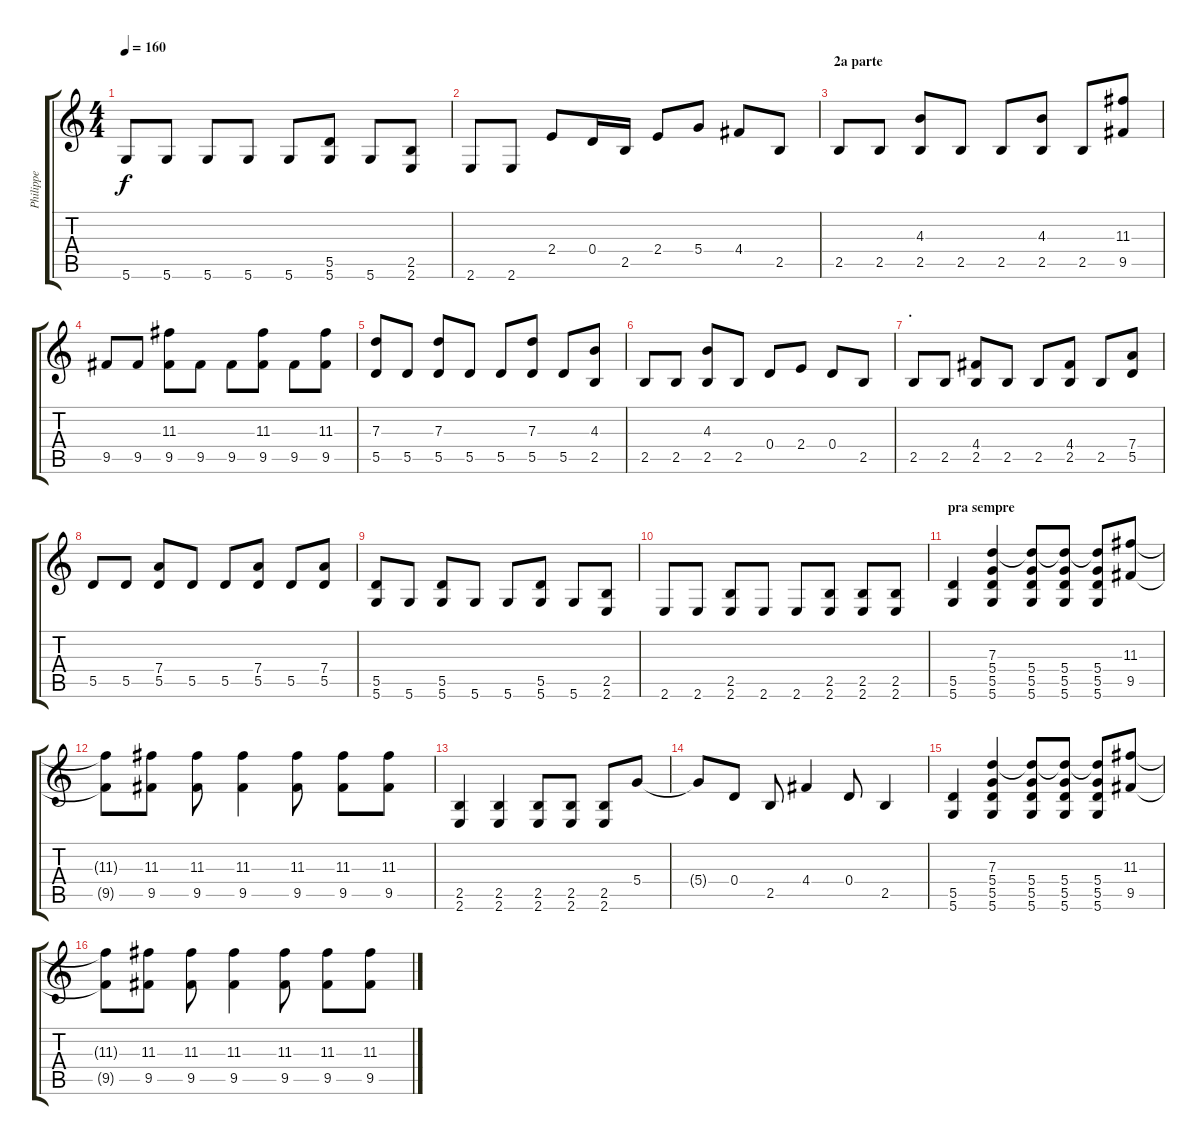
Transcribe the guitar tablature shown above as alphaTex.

\track ("Philippe" "Philippe") {instrument distortionguitar}
\staff {score tabs}
\tuning (E4 B3 G3 D3 A2 D2) {hide}
\ts (4 4)
\tempo 160
\clef g2
\ks c
5.6.8{dy f} 5.6.8 5.6.8 5.6.8 5.6.8 (5.5 5.6).8 5.6.8 (2.5 2.6).8 |
2.6.8 2.6.8 2.4.8 0.4.16 2.5.16 2.4.8 5.4.8 4.4.8 2.5.8 |
\section ("" "2a parte")
2.5.8 2.5.8 (4.3 2.5).8 2.5.8 2.5.8 (4.3 2.5).8 2.5.8 (11.3 9.5).8 |
9.5.8 9.5.8 (11.3 9.5).8 9.5.8 9.5.8 (11.3 9.5).8 9.5.8 (11.3 9.5).8 |
(7.3 5.5).8 5.5.8 (7.3 5.5).8 5.5.8 5.5.8 (7.3 5.5).8 5.5.8 (4.3 2.5).8 |
2.5.8 2.5.8 (4.3 2.5).8 2.5.8 0.4.8 2.4.8 0.4.8 2.5.8 |
\section ("" ".")
2.5.8 2.5.8 (4.4 2.5).8 2.5.8 2.5.8 (4.4 2.5).8 2.5.8 (7.4 5.5).8 |
5.5.8 5.5.8 (7.4 5.5).8 5.5.8 5.5.8 (7.4 5.5).8 5.5.8 (7.4 5.5).8 |
(5.5 5.6).8 5.6.8 (5.5 5.6).8 5.6.8 5.6.8 (5.5 5.6).8 5.6.8 (2.5 2.6).8 |
2.6.8 2.6.8 (2.5 2.6).8 2.6.8 2.6.8 (2.5 2.6).8 (2.5 2.6).8 (2.5 2.6).8 |
\section ("" "pra sempre")
(5.5 5.6).4 (7.3 5.4 5.5 5.6).4 (7.3{t} 5.4 5.5 5.6).8 (7.3{t} 5.4 5.5 5.6).8 (7.3{t} 5.4 5.5 5.6).8 (11.3 9.5).8 |
(11.3{t} 9.5{t}).8 (11.3 9.5).8 (11.3 9.5).8 (11.3 9.5).4 (11.3 9.5).8 (11.3 9.5).8 (11.3 9.5).8 |
(2.5 2.6).4 (2.5 2.6).4 (2.5 2.6).8 (2.5 2.6).8 (2.5 2.6).8 5.4.8 |
5.4{t}.8 0.4.8 2.5.8 4.4.4 0.4.8 2.5.4 |
(5.5 5.6).4 (7.3 5.4 5.5 5.6).4 (7.3{t} 5.4 5.5 5.6).8 (7.3{t} 5.4 5.5 5.6).8 (7.3{t} 5.4 5.5 5.6).8 (11.3 9.5).8 |
(11.3{t} 9.5{t}).8 (11.3 9.5).8 (11.3 9.5).8 (11.3 9.5).4 (11.3 9.5).8 (11.3 9.5).8 (11.3 9.5).8
